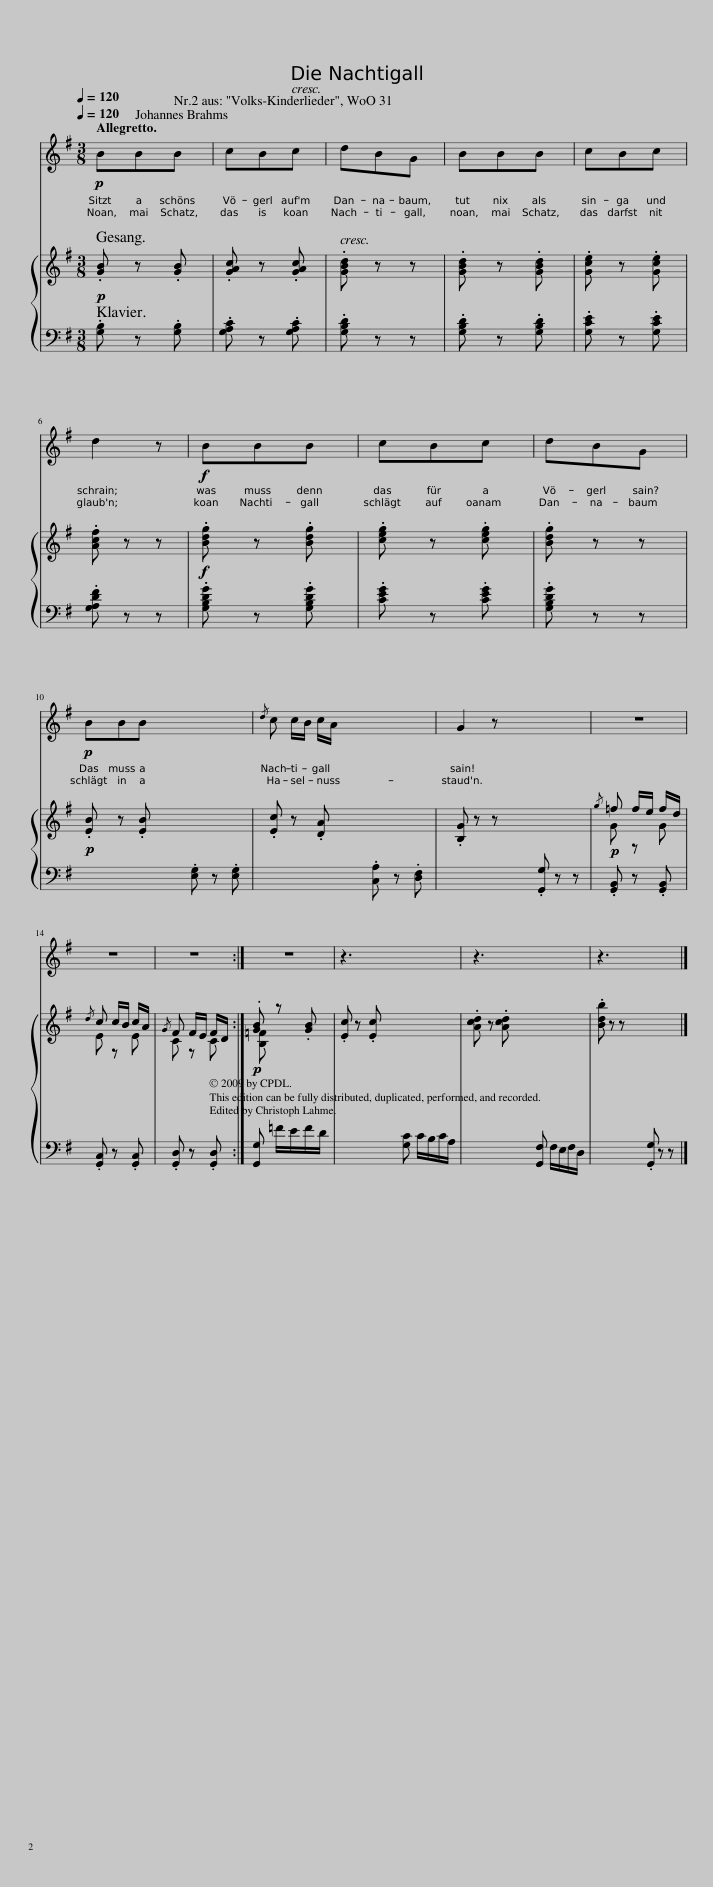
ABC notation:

X:1
%%score 1 { ( 2 4 ) | 3 }
L:1/8
Q:1/4=120
M:3/8
I:linebreak $
K:G
V:1 treble
V:2 treble
V:4 treble
V:3 bass
V:1
!p! BBB | cBc | dBG | BBB | cBc |$ %5
 d2 z |!f! BBB | cBc | dBG |$!p! BBB x5 | %10
{/d} c c/B/ c/A/ x5 | G2 z x5 | z3 |$ z3 | z3 :| %15
 z3 | z3 x5 | z3 x5 | z3 x5 |] %19
V:2
!p! .[GB] z .[GB] | .[GAc] z .[GAc] | .[GBd] z z | .[GBd] z .[GBd] | .[Gce] z .[Gce] |$ %5
 .[Acf] z z |!f! .[Bdg] z .[Bdg] | .[ceg] z .[ceg] | .[Bdg] z z |$!p! .[EB] z .[EB] x5 | %10
 .[Ec] z .[DA] x5 | .[B,G] z z x5 |!p!{/g} =f f/e/ f/d/ |${/d} c c/B/ c/A/ |{/G} F F/E/ F/D/ :| %15
!p! .[GB] z .[GB] | .[Ec] z .[Ec] x5 | .[Acd] z .[Acd] x5 | .[Bdb] z z x5 |] %19
V:3
 .[G,B,] z .[G,B,] | .[G,A,C] z .[G,A,C] | .[G,B,D] z z | .[G,B,D] z .[G,B,D] | .[G,CE] z .[G,CE] |$ %5
 .[G,A,DF] z z | .[G,B,DG] z .[G,B,DG] | .[CEG] z .[CEG] | .[G,B,DG] z z |$ x5 .[E,G,] z .[E,G,] | %10
 x5 .[C,A,] z .[D,F,] | x5 .[G,,G,] z z | .[G,,B,,] z .[G,,B,,] |$ .[G,,C,] z .[G,,C,] | .[G,,D,] z .[G,,D,] :| %15
 [G,,G,] =F/E/F/D/ | x5 [G,C] C/B,/C/A,/ | x5 [G,,F,] F,/E,/F,/D,/ | x5 .[G,,G,] z z |] %19
V:4
 x3 | x3 | x3 | x3 | x3 |$ %5
 x3 | x3 | x3 | x3 |$ x8 | %10
 x8 | x8 | G z G |$ E z E | C z C :| %15
 [B,=F] x2 | x8 | x8 | x8 |] %19
